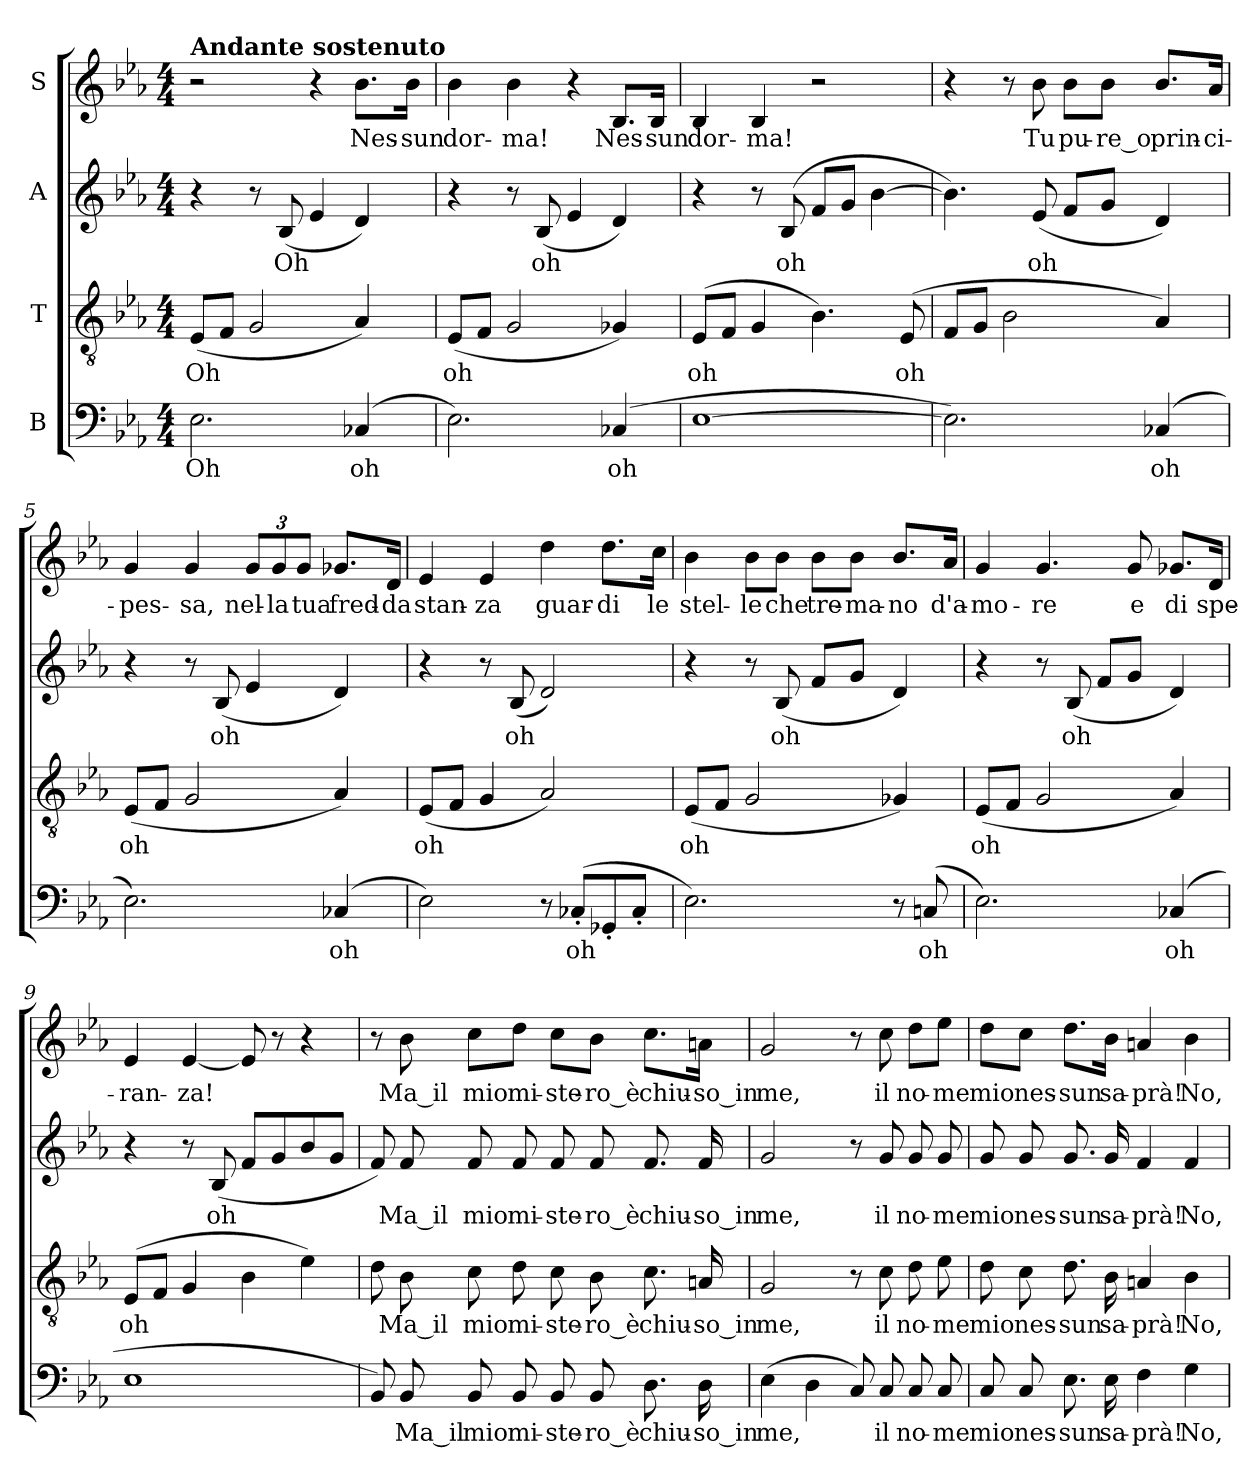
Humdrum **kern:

**kern	**text	**kern	**text	**kern	**text	**kern	**text
*part4	*part4	*part3	*part3	*part2	*part2	*part1	*part1
*staff4	*staff4	*staff3	*staff3	*staff2	*staff2	*staff1	*staff1
*I"B	*	*I"T	*	*I"A	*	*I"S	*
*clefF4	*	*clefGv2	*	*clefG2	*	*clefG2	*
*k[b-e-a-]	*	*k[b-e-a-]	*	*k[b-e-a-]	*	*k[b-e-a-]	*
*M4/4	*	*M4/4	*	*M4/4	*	*M4/4	*
=1	=1	=1	=1	=1	=1	=1	=1
!	!	!	!	!	!	!LO:TX:a:B:t=Andante sostenuto	!
2.E-\	Oh	(8E-/L	Oh	4r	.	2r	.
.	.	8F/J	.	.	.	.	.
.	.	2G/	.	8r	.	.	.
.	.	.	.	(8B-/	Oh	.	.
.	.	.	.	4e-/	.	4r	.
(4C-X/	oh	4A-/)	.	4d/)	.	8.b-\L	Nes-
.	.	.	.	.	.	16b-\Jk	-sun
=2	=2	=2	=2	=2	=2	=2	=2
2.E-\)	.	(8E-/L	oh	4r	.	4b-\	dor-
.	.	8F/J	.	.	.	.	.
.	.	2G/	.	8r	.	4b-\	-ma!
.	.	.	.	(8B-/	oh	.	.
.	.	.	.	4e-/	.	4r	.
(4C-X/	oh	4G-X/)	.	4d/)	.	8.B-/L	Nes-
.	.	.	.	.	.	16B-/Jk	-sun
=3	=3	=3	=3	=3	=3	=3	=3
[1E-	.	(8E-/L	oh	4r	.	4B-/	dor-
.	.	8F/J	.	.	.	.	.
.	.	4G/	.	8r	.	4B-/	-ma!
.	.	.	.	(8B-/	oh	.	.
.	.	4.B-\)	.	8f/L	.	2r	.
.	.	.	.	8g/J	.	.	.
.	.	.	.	[4b-\	.	.	.
.	.	(8E-/	oh	.	.	.	.
=4	=4	=4	=4	=4	=4	=4	=4
2.E-\])	.	8F/L	.	4.b-\])	.	4r	.
.	.	8G/J	.	.	.	.	.
.	.	2B-\	.	.	.	8r	.
.	.	.	.	(8e-/	oh	8b-\	Tu
.	.	.	.	8f/L	.	8b-\L	pu-
.	.	.	.	8g/J	.	8b-\J	-re_o
(4C-X/	oh	4A-/)	.	4d/)	.	8.b-/L	prin-
.	.	.	.	.	.	16a-/Jk	-ci-
!!LO:LB:g=z
=5	=5	=5	=5	=5	=5	=5	=5
2.E-\)	.	(8E-/L	oh	4r	.	4g/	-pes-
.	.	8F/J	.	.	.	.	.
.	.	2G/	.	8r	.	4g/	-sa,
.	.	.	.	(8B-/	oh	.	.
.	.	.	.	4e-/	.	12g/L	nel-
.	.	.	.	.	.	12g/	-la
.	.	.	.	.	.	12g/J	tua
(4C-X/	oh	4A-/)	.	4d/)	.	8.g-X/L	fred-
.	.	.	.	.	.	16d/Jk	-da
=6	=6	=6	=6	=6	=6	=6	=6
2E-\)	.	(8E-/L	oh	4r	.	4e-/	stan-
.	.	8F/J	.	.	.	.	.
.	.	4G/	.	8r	.	4e-/	-za
.	.	.	.	(8B-/	oh	.	.
8r	.	2A-/)	.	2d/)	.	4dd\	guar-
(8C-X'/L	oh	.	.	.	.	.	.
8GG-X'/	.	.	.	.	.	8.dd\L	-di
8C-'/J	.	.	.	.	.	.	.
.	.	.	.	.	.	16cc\Jk	le
=7	=7	=7	=7	=7	=7	=7	=7
2.E-\)	.	(8E-/L	oh	4r	.	4b-\	stel-
.	.	8F/J	.	.	.	.	.
.	.	2G/	.	8r	.	8b-\L	-le
.	.	.	.	(8B-/	oh	8b-\J	che
.	.	.	.	8f/L	.	8b-\L	tre-
.	.	.	.	8g/J	.	8b-\J	-ma-
8r	.	4G-X/)	.	4d/)	.	8.b-/L	-no
(8Cn/	oh	.	.	.	.	.	.
.	.	.	.	.	.	16a-/Jk	d'a-
=8	=8	=8	=8	=8	=8	=8	=8
2.E-\)	.	(8E-/L	oh	4r	.	4g/	-mo-
.	.	8F/J	.	.	.	.	.
.	.	2G/	.	8r	.	4.g/	-re
.	.	.	.	(8B-/	oh	.	.
.	.	.	.	8f/L	.	.	.
.	.	.	.	8g/J	.	8g/	e
(4C-X/	oh	4A-/)	.	4d/)	.	8.g-X/L	di
.	.	.	.	.	.	16d/Jk	spe-
!!LO:LB:g=z
=9	=9	=9	=9	=9	=9	=9	=9
1E-	.	(8E-/L	oh	4r	.	4e-/	-ran-
.	.	8F/J	.	.	.	.	.
.	.	4G/	.	8r	.	[4e-/	-za!
.	.	.	.	(8B-/	oh	.	.
.	.	4B-\	.	8f/L	.	8e-/]	.
.	.	.	.	8g/	.	8r	.
.	.	4e-\)	.	8b-/	.	4r	.
.	.	.	.	8g/J	.	.	.
=10	=10	=10	=10	=10	=10	=10	=10
8BB-/)	.	8d\	.	8f/)	.	8r	.
8BB-/	Ma_il	8B-\	Ma_il	8f/	Ma_il	8b-\	Ma_il
8BB-/	mio	8c\	mio	8f/	mio	8cc\L	mio
8BB-/	mi-	8d\	mi-	8f/	mi-	8dd\J	mi-
8BB-/	-ste-	8c\	-ste-	8f/	-ste-	8cc\L	-ste-
8BB-/	-ro_è	8B-\	-ro_è	8f/	-ro_è	8b-\J	-ro_è
8.D\	chiu-	8.c\	chiu-	8.f/	chiu-	8.cc\L	chiu-
16D\	-so_in	16An/	-so_in	16f/	-so_in	16an\Jk	-so_in
=11	=11	=11	=11	=11	=11	=11	=11
(4E-\	me,	2G/	me,	2g/	me,	2g/	me,
4D\	.	.	.	.	.	.	.
8C/)	.	8r	.	8r	.	8r	.
8C/	il	8c\	il	8g/	il	8cc\	il
8C/	no-	8d\	no-	8g/	no-	8dd\L	no-
8C/	-me	8e-\	-me	8g/	-me	8ee-\J	-me
=12	=12	=12	=12	=12	=12	=12	=12
8C/	mio	8d\	mio	8g/	mio	8dd\L	mio
8C/	nes-	8c\	nes-	8g/	nes-	8cc\J	nes-
8.E-\	-sun	8.d\	-sun	8.g/	-sun	8.dd\L	-sun
16E-\	sa-	16B-\	sa-	16g/	sa-	16b-\Jk	sa-
4F\	-prà!	4An/	-prà!	4f/	-prà!	4an/	-prà!
4G\	No,	4B-\	No,	4f/	No,	4b-\	No,
=	=	=	=	=	=	=	=
*-	*-	*-	*-	*-	*-	*-	*-
